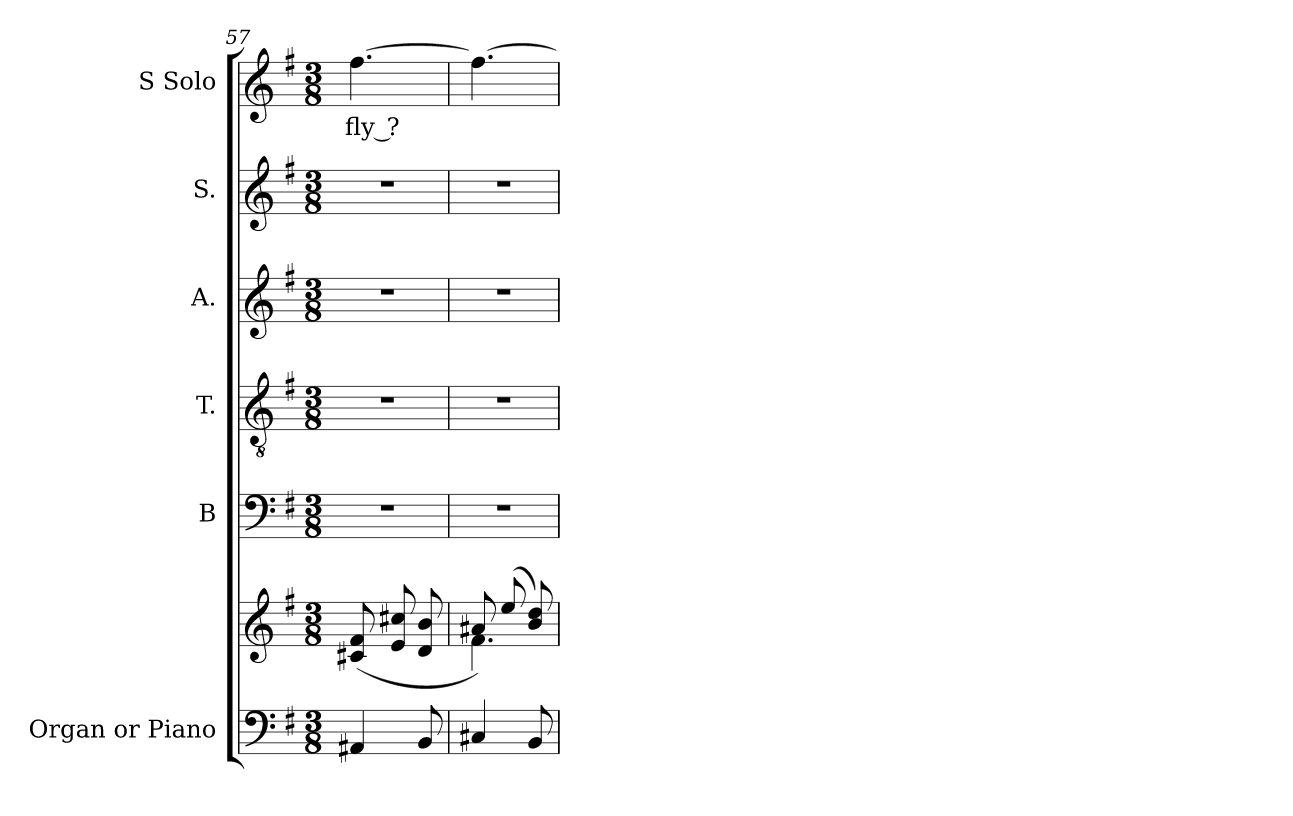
**kern	**kern	**kern	**kern	**kern	**kern	**kern	**text
*part6	*part6	*part5	*part4	*part3	*part2	*part1	*part1
*staff7	*staff6	*staff5	*staff4	*staff3	*staff2	*staff1	*staff1
*I"Organ or  Piano	*	*I"B	*I"T.	*I"A.	*I"S.	*I"S    Solo	*
*	*	*I'B.	*I'T.	*I'A.	*I'S.	*I'S.	*
*clefF4	*clefG2	*clefF4	*clefGv2	*clefG2	*clefG2	*clefG2	*
*	*	*	*ITrd7c12	*	*	*	*
*k[f#]	*k[f#]	*k[f#]	*k[f#]	*k[f#]	*k[f#]	*k[f#]	*
*G:	*G:	*G:	*G:	*G:	*G:	*G:	*
*M3/8	*M3/8	*M3/8	*M3/8	*M3/8	*M3/8	*M3/8	*
=57	=57	=57	=57	=57	=57	=57	=57
4AA#X/	(8c#X/ 8f#/	4.r	4.r	4.r	4.r	[4.ff#\	fly ?
.	8e/ 8cc#X/	.	.	.	.	.	.
8BB/	8d/ 8b/	.	.	.	.	.	.
=58	=58	=58	=58	=58	=58	=58	=58
*	*^	*	*	*	*	*	*
4C#X/	8a#X/)	4.f#\	4.r	4.r	4.r	4.r	4.ff#\_	.
.	(8ee/	.	.	.	.	.	.	.
8BB/	8b/ 8dd/)	.	.	.	.	.	.	.
*	*v	*v	*	*	*	*	*	*
=	=	=	=	=	=	=	=
*-	*-	*-	*-	*-	*-	*-	*-
